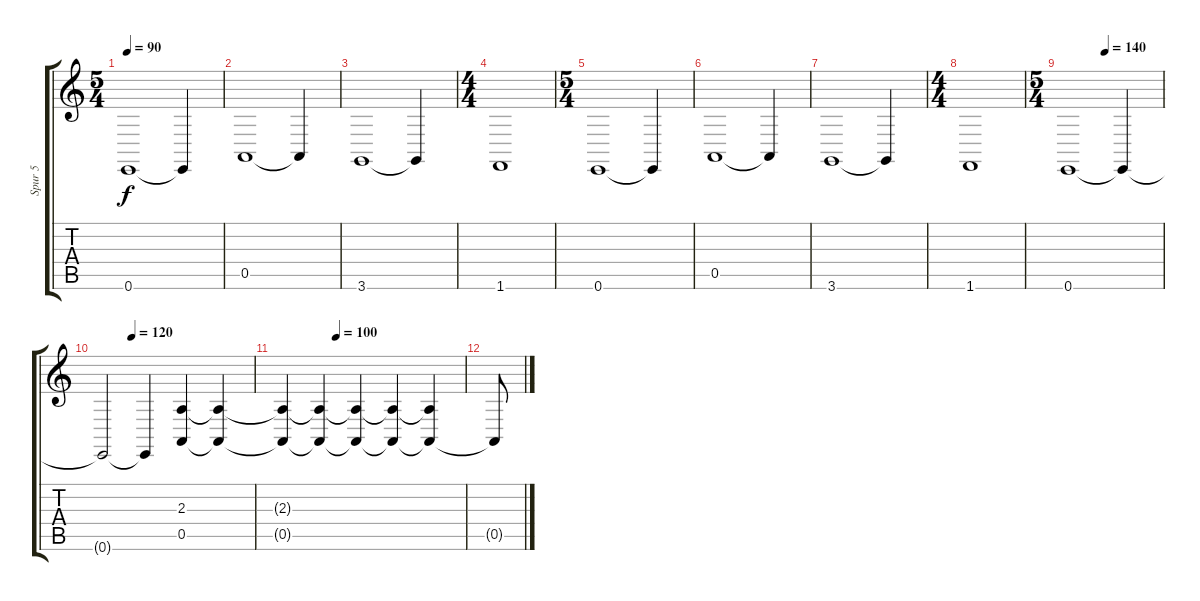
\track ("Spur 5" "Spur 5") {instrument stringensemble2}
\staff {score tabs}
\tuning (E4 B3 G3 D3 A2 E2) {hide}
\ts (5 4)
\tempo 90
\clef g2
\ks c
0.6.1{dy f} 0.6{t}.4 |
0.5.1 0.5{t}.4 |
3.6.1 3.6{t}.4 |
\ts (4 4)
1.6.1 |
\ts (5 4)
0.6.1 0.6{t}.4 |
0.5.1 0.5{t}.4 |
3.6.1 3.6{t}.4 |
\ts (4 4)
1.6.1 |
\ts (5 4)
\tempo (140 0.4)
0.6.1 0.6{t}.4 |
\tempo (120 0.2)
0.6{t}.2 0.6{t}.4 (2.3 0.5).4 (2.3{t} 0.5{t}).4 |
\tempo (100 0.3)
(2.3{t} 0.5{t}).4 (2.3{t} 0.5{t}).4 (2.3{t} 0.5{t}).4 (2.3{t} 0.5{t}).4{volume 12} (2.3{t} 0.5{t}).4{volume 11} |
0.5{t}.8
